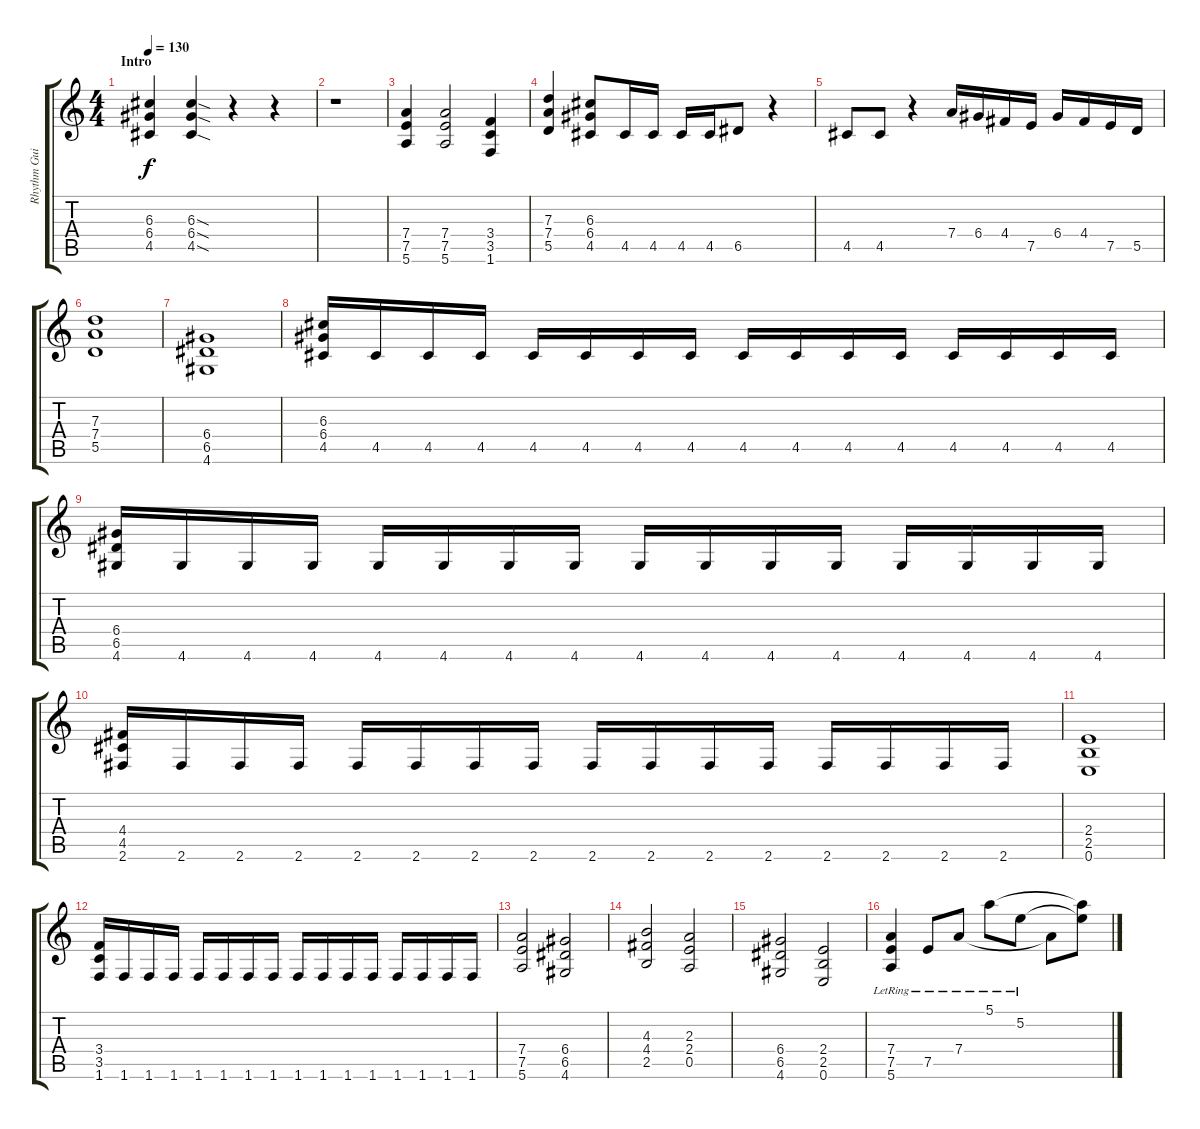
\track ("Rhythm Guitar" "Rhythm Gui") {instrument distortionguitar}
\staff {score tabs}
\tuning (E4 B3 G3 D3 A2 E2) {hide}
\ts (4 4)
\section ("" "Intro")
\tempo 130
\clef g2
\ks c
(6.3 6.4 4.5).4{dy f instrument distortionguitar} (6.3{sod} 6.4{sod} 4.5{sod}).4 r.4 r.4 |
r.1 |
(7.4 7.5 5.6).4 (7.4 7.5 5.6).2 (3.4 3.5 1.6).4 |
(7.3 7.4 5.5).4 (6.3 6.4 4.5).8 4.5.16 4.5.16 4.5.16 4.5.16 6.5.8 r.4 |
4.5.8 4.5.8 r.4 7.4.16 6.4.16 4.4.16 7.5.16 6.4.16 4.4.16 7.5.16 5.5.16 |
(7.3 7.4 5.5).1 |
(6.4 6.5 4.6).1 |
(6.3 6.4 4.5).16 4.5.16 4.5.16 4.5.16 4.5.16 4.5.16 4.5.16 4.5.16 4.5.16 4.5.16 4.5.16 4.5.16 4.5.16 4.5.16 4.5.16 4.5.16 |
(6.4 6.5 4.6).16 4.6.16 4.6.16 4.6.16 4.6.16 4.6.16 4.6.16 4.6.16 4.6.16 4.6.16 4.6.16 4.6.16 4.6.16 4.6.16 4.6.16 4.6.16 |
(4.4 4.5 2.6).16 2.6.16 2.6.16 2.6.16 2.6.16 2.6.16 2.6.16 2.6.16 2.6.16 2.6.16 2.6.16 2.6.16 2.6.16 2.6.16 2.6.16 2.6.16 |
(2.4 2.5 0.6).1 |
(3.4 3.5 1.6).16 1.6.16 1.6.16 1.6.16 1.6.16 1.6.16 1.6.16 1.6.16 1.6.16 1.6.16 1.6.16 1.6.16 1.6.16 1.6.16 1.6.16 1.6.16 |
(7.4 7.5 5.6).2 (6.4 6.5 4.6).2 |
(4.3 4.4 2.5).2 (2.3 2.4 0.5).2 |
(6.4 6.5 4.6).2 (2.4 2.5 0.6).2 |
(7.4{lr} 7.5{lr} 5.6{lr}).4 7.5{lr}.8 7.4{lr}.8 5.1{lr}.8 5.2{lr}.8 7.4{t}.8 (5.1{t} 5.2{t}).8
